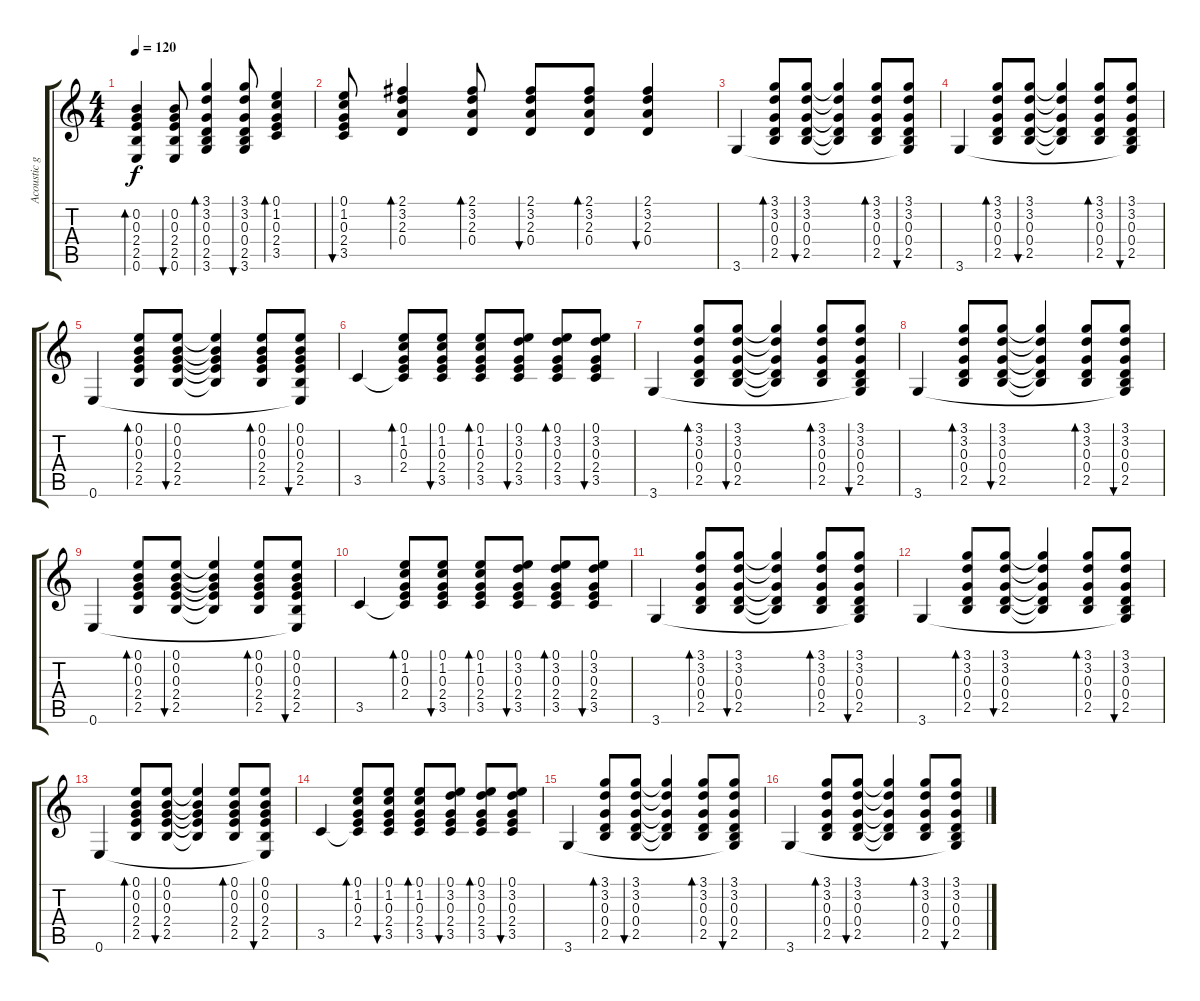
\track ("Acoustic guitar" "Acoustic g") {instrument acousticguitarsteel}
\staff {score tabs}
\tuning (E4 B3 G3 D3 A2 E2) {hide}
\ts (4 4)
\tempo 120
\clef g2
\ks c
(0.2 0.3 2.4 2.5 0.6).4{bd 60 dy f} (0.2 0.3 2.4 2.5 0.6).8{bu 60} (3.1 3.2 0.3 0.4 2.5 3.6).4{bd 60} (3.1 3.2 0.3 0.4 2.5 3.6).8{bu 60} (0.1 1.2 0.3 2.4 3.5).4{bd 60} |
(0.1 1.2 0.3 2.4 3.5).8{bu 60} (2.1 3.2 2.3 0.4).4{bd 60} (2.1 3.2 2.3 0.4).8{bd 60} (2.1 3.2 2.3 0.4).8{bu 60} (2.1 3.2 2.3 0.4).8{bd 60} (2.1 3.2 2.3 0.4).4{bu 60} |
3.6.4 (3.1 3.2 0.3 0.4 2.5).8{bd 60} (3.1 3.2 0.3 0.4 2.5).8{bu 60} (3.1{t} 3.2{t} 0.3{t} 0.4{t} 2.5{t}).4 (3.1 3.2 0.3 0.4 2.5).8{bd 60} (3.1 3.2 0.3 0.4 2.5 3.6{t}).8{bu 60} |
3.6.4 (3.1 3.2 0.3 0.4 2.5).8{bd 60} (3.1 3.2 0.3 0.4 2.5).8{bu 60} (3.1{t} 3.2{t} 0.3{t} 0.4{t} 2.5{t}).4 (3.1 3.2 0.3 0.4 2.5).8{bd 60} (3.1 3.2 0.3 0.4 2.5 3.6{t}).8{bu 60} |
0.6.4 (0.1 0.2 0.3 2.4 2.5).8{bd 60} (0.1 0.2 0.3 2.4 2.5).8{bu 60} (0.1{t} 0.2{t} 0.3{t} 2.4{t} 2.5{t}).4 (0.1 0.2 0.3 2.4 2.5).8{bd 60} (0.1 0.2 0.3 2.4 2.5 0.6{t}).8{bu 60} |
3.5.4 (0.1 1.2 0.3 2.4 3.5{t}).8{bd 60} (0.1 1.2 0.3 2.4 3.5).8{bu 60} (0.1 1.2 0.3 2.4 3.5).8{bd 60} (0.1 3.2 0.3 2.4 3.5).8{bu 60} (0.1 3.2 0.3 2.4 3.5).8{bd 60} (0.1 3.2 0.3 2.4 3.5).8{bu 60} |
3.6.4 (3.1 3.2 0.3 0.4 2.5).8{bd 60} (3.1 3.2 0.3 0.4 2.5).8{bu 60} (3.1{t} 3.2{t} 0.3{t} 0.4{t} 2.5{t}).4 (3.1 3.2 0.3 0.4 2.5).8{bd 60} (3.1 3.2 0.3 0.4 2.5 3.6{t}).8{bu 60} |
3.6.4 (3.1 3.2 0.3 0.4 2.5).8{bd 60} (3.1 3.2 0.3 0.4 2.5).8{bu 60} (3.1{t} 3.2{t} 0.3{t} 0.4{t} 2.5{t}).4 (3.1 3.2 0.3 0.4 2.5).8{bd 60} (3.1 3.2 0.3 0.4 2.5 3.6{t}).8{bu 60} |
0.6.4 (0.1 0.2 0.3 2.4 2.5).8{bd 60} (0.1 0.2 0.3 2.4 2.5).8{bu 60} (0.1{t} 0.2{t} 0.3{t} 2.4{t} 2.5{t}).4 (0.1 0.2 0.3 2.4 2.5).8{bd 60} (0.1 0.2 0.3 2.4 2.5 0.6{t}).8{bu 60} |
3.5.4 (0.1 1.2 0.3 2.4 3.5{t}).8{bd 60} (0.1 1.2 0.3 2.4 3.5).8{bu 60} (0.1 1.2 0.3 2.4 3.5).8{bd 60} (0.1 3.2 0.3 2.4 3.5).8{bu 60} (0.1 3.2 0.3 2.4 3.5).8{bd 60} (0.1 3.2 0.3 2.4 3.5).8{bu 60} |
3.6.4 (3.1 3.2 0.3 0.4 2.5).8{bd 60} (3.1 3.2 0.3 0.4 2.5).8{bu 60} (3.1{t} 3.2{t} 0.3{t} 0.4{t} 2.5{t}).4 (3.1 3.2 0.3 0.4 2.5).8{bd 60} (3.1 3.2 0.3 0.4 2.5 3.6{t}).8{bu 60} |
3.6.4 (3.1 3.2 0.3 0.4 2.5).8{bd 60} (3.1 3.2 0.3 0.4 2.5).8{bu 60} (3.1{t} 3.2{t} 0.3{t} 0.4{t} 2.5{t}).4 (3.1 3.2 0.3 0.4 2.5).8{bd 60} (3.1 3.2 0.3 0.4 2.5 3.6{t}).8{bu 60} |
0.6.4 (0.1 0.2 0.3 2.4 2.5).8{bd 60} (0.1 0.2 0.3 2.4 2.5).8{bu 60} (0.1{t} 0.2{t} 0.3{t} 2.4{t} 2.5{t}).4 (0.1 0.2 0.3 2.4 2.5).8{bd 60} (0.1 0.2 0.3 2.4 2.5 0.6{t}).8{bu 60} |
3.5.4 (0.1 1.2 0.3 2.4 3.5{t}).8{bd 60} (0.1 1.2 0.3 2.4 3.5).8{bu 60} (0.1 1.2 0.3 2.4 3.5).8{bd 60} (0.1 3.2 0.3 2.4 3.5).8{bu 60} (0.1 3.2 0.3 2.4 3.5).8{bd 60} (0.1 3.2 0.3 2.4 3.5).8{bu 60} |
3.6.4 (3.1 3.2 0.3 0.4 2.5).8{bd 60} (3.1 3.2 0.3 0.4 2.5).8{bu 60} (3.1{t} 3.2{t} 0.3{t} 0.4{t} 2.5{t}).4 (3.1 3.2 0.3 0.4 2.5).8{bd 60} (3.1 3.2 0.3 0.4 2.5 3.6{t}).8{bu 60} |
3.6.4 (3.1 3.2 0.3 0.4 2.5).8{bd 60} (3.1 3.2 0.3 0.4 2.5).8{bu 60} (3.1{t} 3.2{t} 0.3{t} 0.4{t} 2.5{t}).4 (3.1 3.2 0.3 0.4 2.5).8{bd 60} (3.1 3.2 0.3 0.4 2.5 3.6{t}).8{bu 60}
